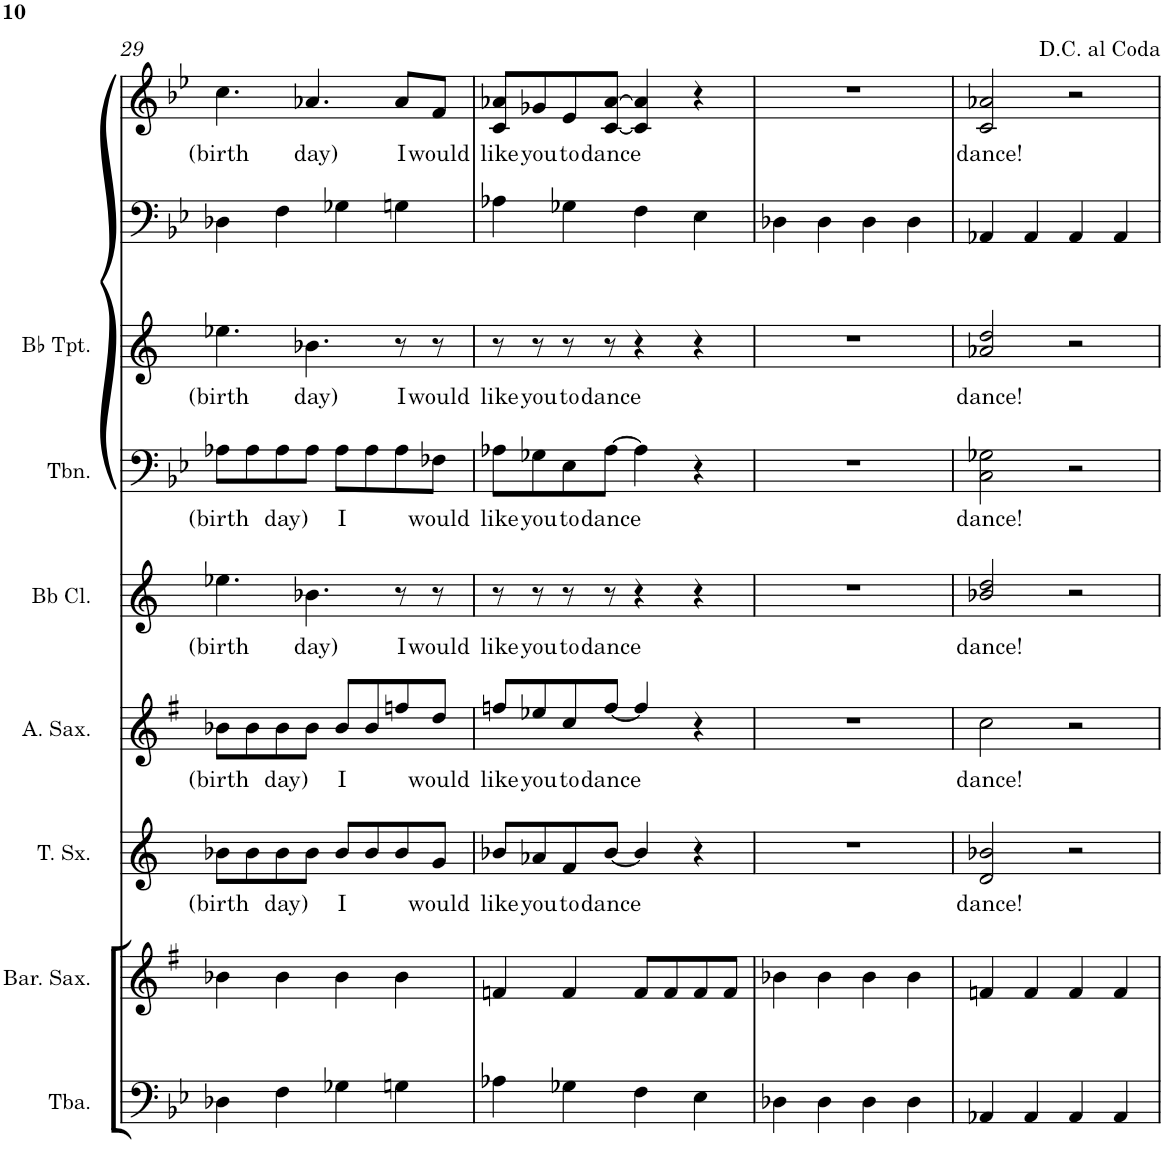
**kern	**kern	**kern	**text	**kern	**text	**kern	**text	**kern	**text	**kern	**text	**kern	**kern	**text
*part9	*part8	*part7	*part7	*part6	*part6	*part5	*part5	*part4	*part4	*part3	*part3	*part2	*part1	*part1
*staff9	*staff8	*staff7	*staff7	*staff6	*staff6	*staff5	*staff5	*staff4	*staff4	*staff3	*staff3	*staff2	*staff1	*staff1
*I"Tuba	*I"Baritone Saxophone	*I"Tenor Sax	*	*I"Alto Saxophone	*	*I"Clarinet in Bb	*	*I"Trombone	*	*I"Bb Trumpet	*	*I"Piano	*I"Piano	*
*I'Tba.	*I'Bar. Sax.	*I'T. Sx.	*	*I'A. Sax.	*	*	*	*I'Tbn.	*	*I'Bb Tpt.	*	*I'Pno	*I'Pno	*
!!LO:PB:g=z
*clefF4	*clefG2	*clefG2	*	*clefG2	*	*clefG2	*	*clefF4	*	*clefG2	*	*clefF4	*clefG2	*
*	*Trd12c21	*Trd8c14	*	*Trd5c9	*	*Trd1c2	*	*	*	*Trd1c2	*	*	*	*
*k[b-e-]	*k[f#]	*k[]	*	*k[f#]	*	*k[]	*	*k[b-e-]	*	*k[]	*	*k[b-e-]	*k[b-e-]	*
*B-:	*G:	*	*	*G:	*	*	*	*B-:	*	*	*	*B-:	*B-:	*
*M4/4	*M4/4	*M4/4	*	*M4/4	*	*M4/4	*	*M4/4	*	*M4/4	*	*M4/4	*M4/4	*
=29	=29	=29	=29	=29	=29	=29	=29	=29	=29	=29	=29	=29	=29	=29
!	!	!	!LO:LY:b	!	!LO:LY:b	!	!LO:LY:b	!	!LO:LY:b	!	!LO:LY:b	!	!	!LO:LY:b
4D-X\	4b-X\	8b-X\L	(birth	8b-X\L	(birth	4.ee-X\	(birth	8A-X\L	(birth	4.ee-X\	(birth	4D-X\	4.cc\	(birth
.	.	8b-\	.	8b-\	.	.	.	8A-\	.	.	.	.	.	.
!	!	!	!LO:LY:b	!	!LO:LY:b	!	!	!	!LO:LY:b	!	!	!	!	!
4F\	4b-\	8b-\	day)	8b-\	day)	.	.	8A-\	day)	.	.	4F\	.	.
!	!	!	!	!	!	!	!LO:LY:b	!	!	!	!LO:LY:b	!	!	!LO:LY:b
.	.	8b-\J	.	8b-\J	.	4.b-X\	day)	8A-\J	.	4.b-X\	day)	.	4.a-X/	day)
!	!	!	!LO:LY:b	!	!LO:LY:b	!	!	!	!LO:LY:b	!	!	!	!	!
4G-X\	4b-\	8b-/L	I	8b-/L	I	.	.	8A-\L	I	.	.	4G-X\	.	.
.	.	8b-/	.	8b-/	.	.	.	8A-\	.	.	.	.	.	.
!	!	!	!	!	!	!	!LO:LY:b	!	!	!	!LO:LY:b	!	!	!LO:LY:b
4Gn\	4b-\	8b-/	.	8ffn/	.	8r	I	8A-\	.	8r	I	4Gn\	8a-/L	I
!	!	!	!LO:LY:b	!	!LO:LY:b	!	!LO:LY:b	!	!LO:LY:b	!	!LO:LY:b	!	!	!LO:LY:b
.	.	8g/J	would	8dd/J	would	8r	would	8F-X\J	would	8r	would	.	8f/J	would
=30	=30	=30	=30	=30	=30	=30	=30	=30	=30	=30	=30	=30	=30	=30
!	!	!	!LO:LY:b	!	!LO:LY:b	!	!LO:LY:b	!	!LO:LY:b	!	!LO:LY:b	!	!	!LO:LY:b
4A-X\	4fn/	8b-X/L	like	8ffn/L	like	8r	like	8A-X\L	like	8r	like	4A-X\	8c/ 8a-X/L	like
!	!	!	!LO:LY:b	!	!LO:LY:b	!	!LO:LY:b	!	!LO:LY:b	!	!LO:LY:b	!	!	!LO:LY:b
.	.	8a-X/	you	8ee-X/	you	8r	you	8G-X\	you	8r	you	.	8g-X/	you
!	!	!	!LO:LY:b	!	!LO:LY:b	!	!LO:LY:b	!	!LO:LY:b	!	!LO:LY:b	!	!	!LO:LY:b
4G-X\	4f/	8f/	to	8cc/	to	8r	to	8E-\	to	8r	to	4G-X\	8e-/	to
!	!	!	!LO:LY:b	!	!LO:LY:b	!	!LO:LY:b	!	!LO:LY:b	!	!LO:LY:b	!	!	!LO:LY:b
.	.	[8b-/J	dance	[8ff/J	dance	8r	dance	[8A-\J	dance	8r	dance	.	[8c/ [8a-/J	dance
4F\	8f/L	4b-/]	.	4ff/]	.	4r	.	4A-\]	.	4r	.	4F\	4c/] 4a-/]	.
.	8f/	.	.	.	.	.	.	.	.	.	.	.	.	.
4E-\	8f/	4r	.	4r	.	4r	.	4r	.	4r	.	4E-\	4r	.
.	8f/J	.	.	.	.	.	.	.	.	.	.	.	.	.
=31	=31	=31	=31	=31	=31	=31	=31	=31	=31	=31	=31	=31	=31	=31
4D-X\	4b-X\	1r	.	1r	.	1r	.	1r	.	1r	.	4D-X\	1r	.
4D-\	4b-\	.	.	.	.	.	.	.	.	.	.	4D-\	.	.
4D-\	4b-\	.	.	.	.	.	.	.	.	.	.	4D-\	.	.
4D-\	4b-\	.	.	.	.	.	.	.	.	.	.	4D-\	.	.
=32	=32	=32	=32	=32	=32	=32	=32	=32	=32	=32	=32	=32	=32	=32
!	!	!	!LO:LY:b	!	!LO:LY:b	!	!LO:LY:b	!	!LO:LY:b	!	!LO:LY:b	!	!	!LO:LY:b
4AA-X/	4fn/	2d/ 2b-X/	dance!	2cc\	dance!	2b-X/ 2dd/	dance!	2C\ 2G-X\	dance!	2a-X/ 2dd/	dance!	4AA-X/	2c/ 2a-X/	dance!
4AA-/	4f/	.	.	.	.	.	.	.	.	.	.	4AA-/	.	.
4AA-/	4f/	2r	.	2r	.	2r	.	2r	.	2r	.	4AA-/	2r	.
4AA-/	4f/	.	.	.	.	.	.	.	.	.	.	4AA-/	.	.
=	=	=	=	=	=	=	=	=	=	=	=	=	=	=
*-	*-	*-	*-	*-	*-	*-	*-	*-	*-	*-	*-	*-	*-	*-
